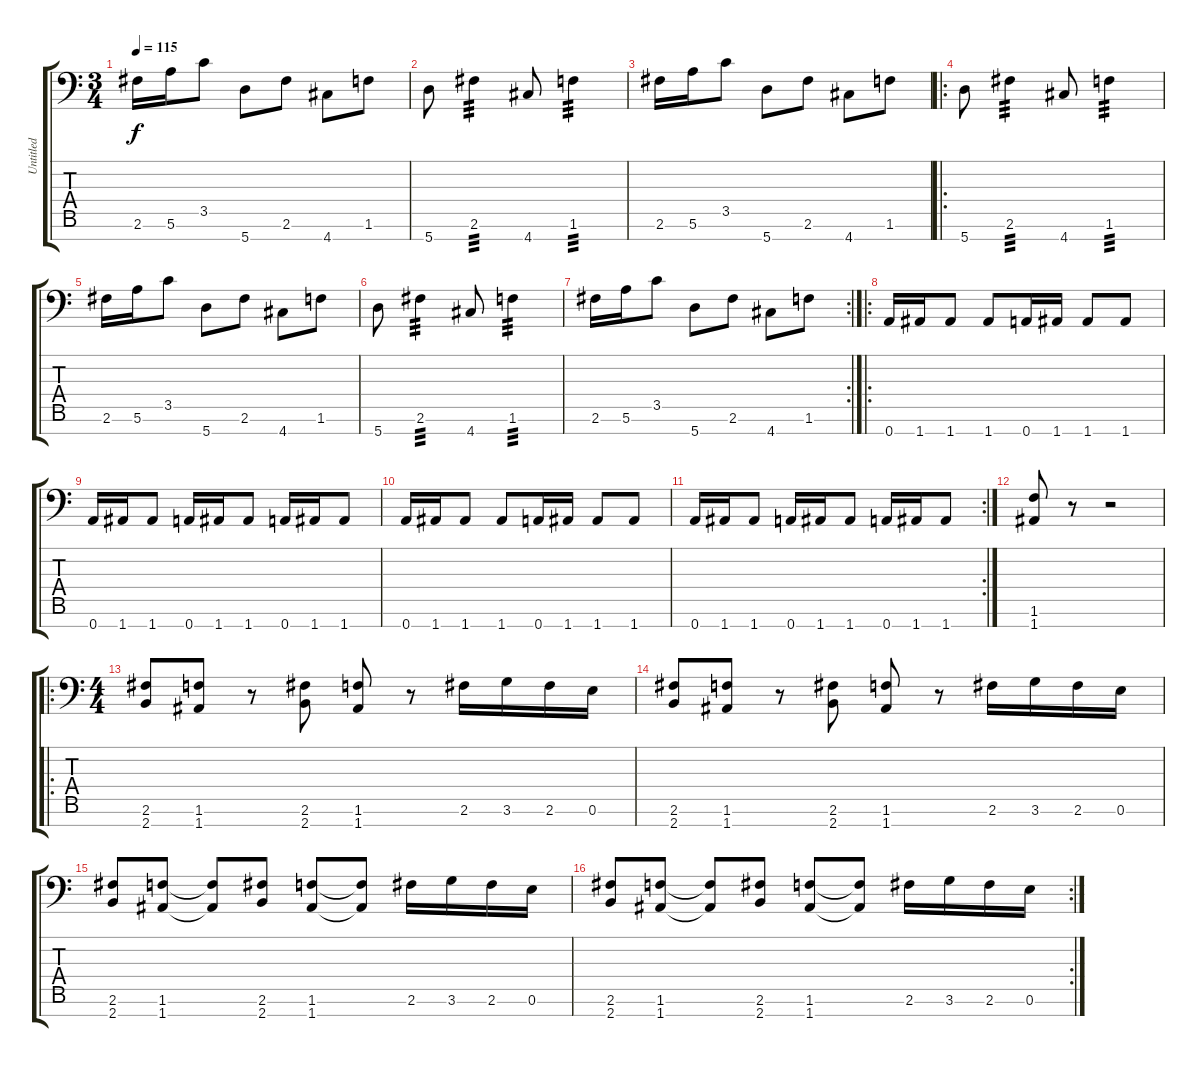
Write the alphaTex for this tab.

\track ("Untitled" "Untitled") {instrument distortionguitar}
\staff {score tabs}
\tuning (E4 B3 G3 D3 A2 E2 A1) {hide}
\ts (3 4)
\tempo 115
\clef f4
\ks c
2.6.16{dy f} 5.6.16 3.5.8 5.7.8 2.6.8 4.7.8 1.6.8 |
5.7.8 2.6.4{tp 3} 4.7.8 1.6.4{tp 3} |
2.6.16 5.6.16 3.5.8 5.7.8 2.6.8 4.7.8 1.6.8 |
\ro
5.7.8 2.6.4{tp 3} 4.7.8 1.6.4{tp 3} |
2.6.16 5.6.16 3.5.8 5.7.8 2.6.8 4.7.8 1.6.8 |
5.7.8 2.6.4{tp 3} 4.7.8 1.6.4{tp 3} |
\rc 2
2.6.16 5.6.16 3.5.8 5.7.8 2.6.8 4.7.8 1.6.8 |
\ro
0.7.16 1.7.16 1.7.8 1.7.8 0.7.16 1.7.16 1.7.8 1.7.8 |
0.7.16 1.7.16 1.7.8 0.7.16 1.7.16 1.7.8 0.7.16 1.7.16 1.7.8 |
0.7.16 1.7.16 1.7.8 1.7.8 0.7.16 1.7.16 1.7.8 1.7.8 |
\rc 2
0.7.16 1.7.16 1.7.8 0.7.16 1.7.16 1.7.8 0.7.16 1.7.16 1.7.8 |
(1.6 1.7).8 r.8 r.2 |
\ro
\ts (4 4)
(2.6 2.7).8 (1.6 1.7).8 r.8 (2.6 2.7).8 (1.6 1.7).8 r.8 2.6.16 3.6.16 2.6.16 0.6.16 |
(2.6 2.7).8 (1.6 1.7).8 r.8 (2.6 2.7).8 (1.6 1.7).8 r.8 2.6.16 3.6.16 2.6.16 0.6.16 |
(2.6 2.7).8 (1.6 1.7).8 (1.6{t} 1.7{t}).8 (2.6 2.7).8 (1.6 1.7).8 (1.6{t} 1.7{t}).8 2.6.16 3.6.16 2.6.16 0.6.16 |
\rc 2
(2.6 2.7).8 (1.6 1.7).8 (1.6{t} 1.7{t}).8 (2.6 2.7).8 (1.6 1.7).8 (1.6{t} 1.7{t}).8 2.6.16 3.6.16 2.6.16 0.6.16
